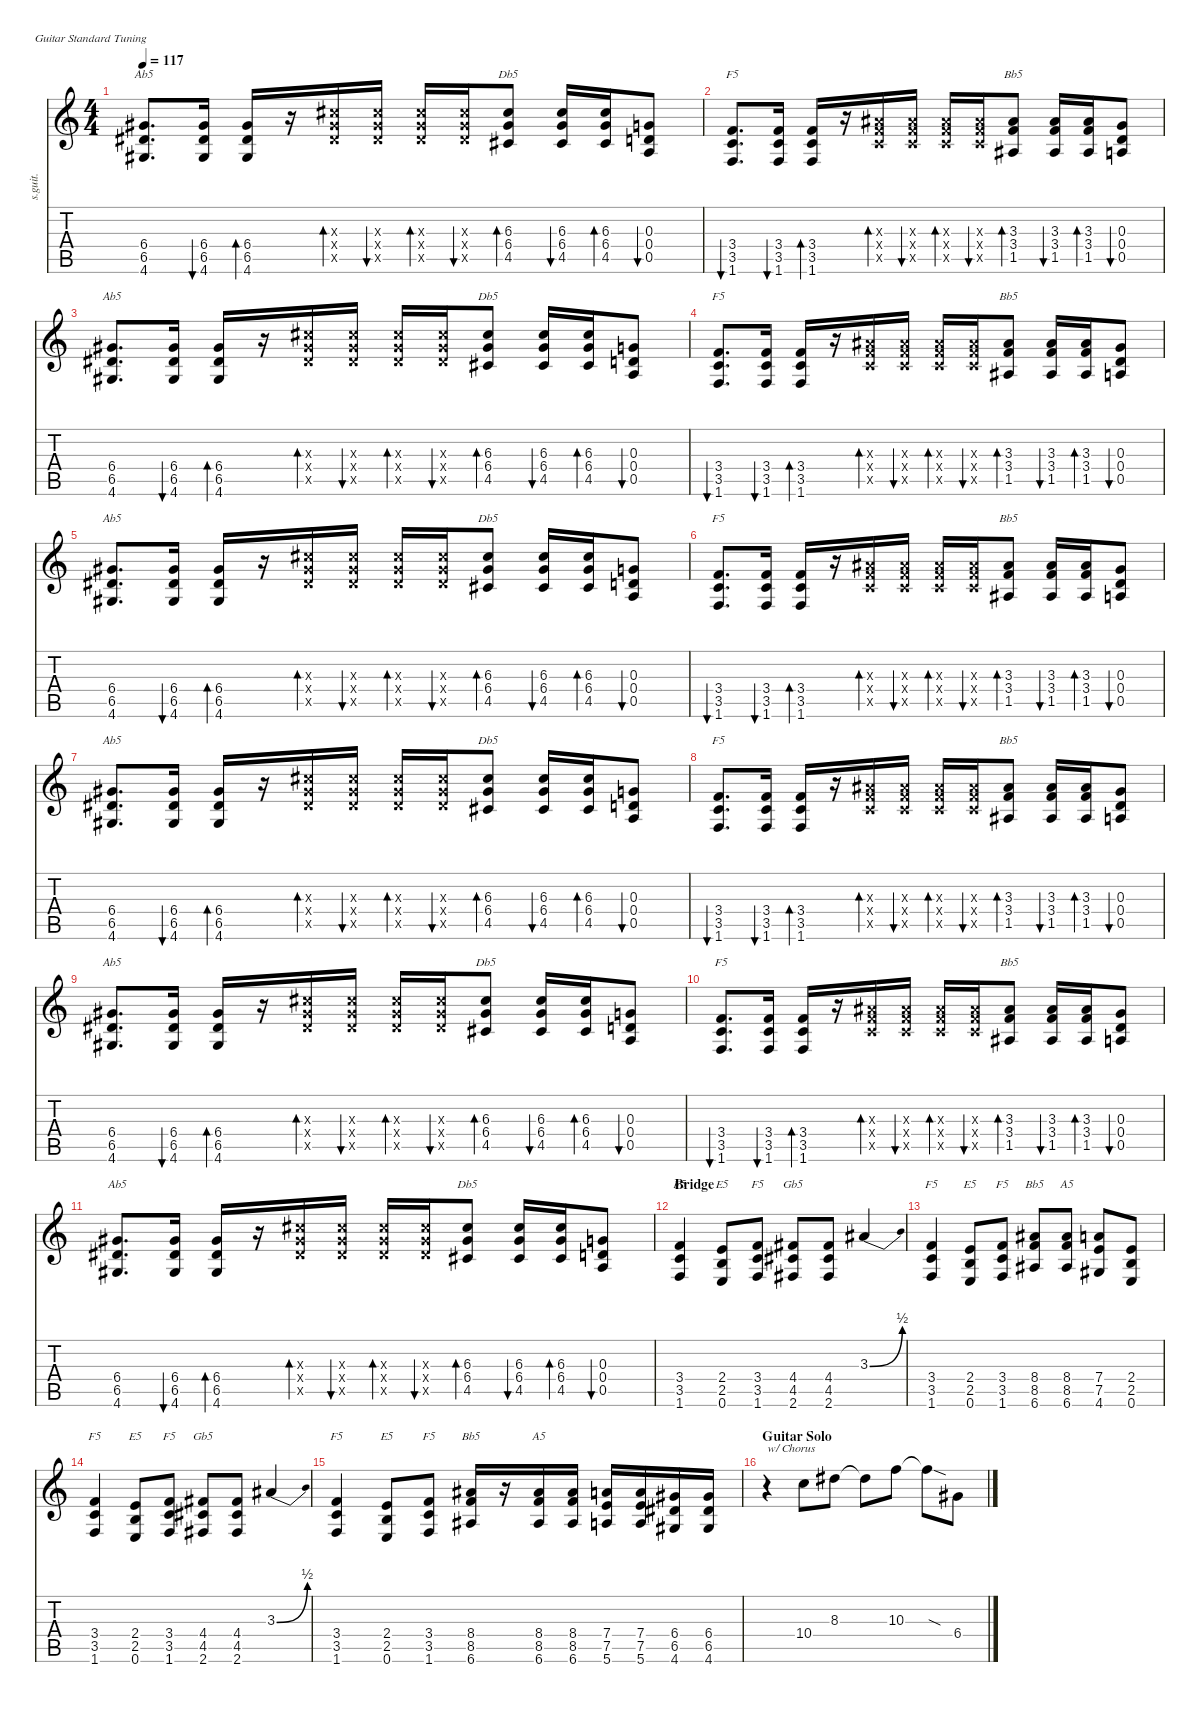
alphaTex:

\defaultSystemsLayout 4
\hideDynamics
\bracketExtendMode nobrackets
\track ("Kurt Cobain" "s.guit.") {instrument distortionguitar}
\staff {score tabs}
\tuning (E4 B3 G3 D3 A2 E2)
\chord ("Db5" 3 1 2 2 0 x) {showdiagram false}
\chord ("F5" 3 1 2 2 0 x) {showdiagram false}
\chord ("Bb5" 3 1 2 2 0 x) {showdiagram false}
\chord ("Ab5" 3 1 2 2 0 x) {showdiagram false}
\chord ("E5" 3 1 2 2 0 x) {showdiagram false}
\chord ("Gb5" 3 1 2 2 0 x) {showdiagram false}
\chord ("A5" 3 1 2 2 0 x) {showdiagram false}
\ts (4 4)
\tempo 117
\clef g2
\ks c
(6.4{acc #} 6.5{acc #} 4.6{acc #}).8{d ch "Ab5" lyrics (0 "") lyrics (1 "") lyrics (2 "") lyrics (3 "") lyrics (4 "") dy f} (6.4{acc #} 6.5{acc #} 4.6{acc #}).16{bu 30 lyrics (0 "") lyrics (1 "") lyrics (2 "") lyrics (3 "") lyrics (4 "")} (6.4{acc #} 6.5{acc #} 4.6{acc #}).16{bd 30 lyrics (0 "") lyrics (1 "") lyrics (2 "") lyrics (3 "") lyrics (4 "")} r.16 (6.3{x acc #} 6.4{x acc #} 6.5{x acc #}).16{bd 30 lyrics (0 "") lyrics (1 "") lyrics (2 "") lyrics (3 "") lyrics (4 "")} (6.3{x acc #} 6.4{x acc #} 6.5{x acc #}).16{bu 30 lyrics (0 "") lyrics (1 "") lyrics (2 "") lyrics (3 "") lyrics (4 "")} (6.3{x acc #} 6.4{x acc #} 6.5{x acc #}).16{bd 30 lyrics (0 "") lyrics (1 "") lyrics (2 "") lyrics (3 "") lyrics (4 "")} (6.3{x acc #} 6.4{x acc #} 6.5{x acc #}).16{bu 30 lyrics (0 "") lyrics (1 "") lyrics (2 "") lyrics (3 "") lyrics (4 "")} (6.3{acc #} 6.4{acc #} 4.5{acc #}).8{bd 30 ch "Db5" lyrics (0 "") lyrics (1 "") lyrics (2 "") lyrics (3 "") lyrics (4 "")} (6.3{acc #} 6.4{acc #} 4.5{acc #}).16{bu 30 lyrics (0 "") lyrics (1 "") lyrics (2 "") lyrics (3 "") lyrics (4 "")} (6.3{acc #} 6.4{acc #} 4.5{acc #}).16{bd 30 lyrics (0 "") lyrics (1 "") lyrics (2 "") lyrics (3 "") lyrics (4 "")} (0.3 0.4 0.5).8{bu 30 lyrics (0 "") lyrics (1 "") lyrics (2 "") lyrics (3 "") lyrics (4 "")} |
(3.4 3.5 1.6).8{d bu 30 ch "F5" lyrics (0 "") lyrics (1 "") lyrics (2 "") lyrics (3 "") lyrics (4 "")} (3.4 3.5 1.6).16{bu 30 lyrics (0 "") lyrics (1 "") lyrics (2 "") lyrics (3 "") lyrics (4 "")} (3.4 3.5 1.6).16{bd 30 lyrics (0 "") lyrics (1 "") lyrics (2 "") lyrics (3 "") lyrics (4 "")} r.16 (3.3{x acc #} 3.4{x} 3.5{x}).16{bd 30 lyrics (0 "") lyrics (1 "") lyrics (2 "") lyrics (3 "") lyrics (4 "")} (3.3{x acc #} 3.4{x} 3.5{x}).16{bu 30 lyrics (0 "") lyrics (1 "") lyrics (2 "") lyrics (3 "") lyrics (4 "")} (3.3{x acc #} 3.4{x} 3.5{x}).16{bd 30 lyrics (0 "") lyrics (1 "") lyrics (2 "") lyrics (3 "") lyrics (4 "")} (3.3{x acc #} 3.4{x} 3.5{x}).16{bu 30 lyrics (0 "") lyrics (1 "") lyrics (2 "") lyrics (3 "") lyrics (4 "")} (3.3{acc #} 3.4 1.5{acc #}).8{bd 30 ch "Bb5" lyrics (0 "") lyrics (1 "") lyrics (2 "") lyrics (3 "") lyrics (4 "")} (3.3{acc #} 3.4 1.5{acc #}).16{bu 30 lyrics (0 "") lyrics (1 "") lyrics (2 "") lyrics (3 "") lyrics (4 "")} (3.3{acc #} 3.4 1.5{acc #}).16{bd 30 lyrics (0 "") lyrics (1 "") lyrics (2 "") lyrics (3 "") lyrics (4 "")} (0.3 0.4 0.5).8{bu 30 lyrics (0 "") lyrics (1 "") lyrics (2 "") lyrics (3 "") lyrics (4 "")} |
(6.4{acc #} 6.5{acc #} 4.6{acc #}).8{d ch "Ab5" lyrics (0 "") lyrics (1 "") lyrics (2 "") lyrics (3 "") lyrics (4 "")} (6.4{acc #} 6.5{acc #} 4.6{acc #}).16{bu 30 lyrics (0 "") lyrics (1 "") lyrics (2 "") lyrics (3 "") lyrics (4 "")} (6.4{acc #} 6.5{acc #} 4.6{acc #}).16{bd 30 lyrics (0 "") lyrics (1 "") lyrics (2 "") lyrics (3 "") lyrics (4 "")} r.16 (6.3{x acc #} 6.4{x acc #} 6.5{x acc #}).16{bd 30 lyrics (0 "") lyrics (1 "") lyrics (2 "") lyrics (3 "") lyrics (4 "")} (6.3{x acc #} 6.4{x acc #} 6.5{x acc #}).16{bu 30 lyrics (0 "") lyrics (1 "") lyrics (2 "") lyrics (3 "") lyrics (4 "")} (6.3{x acc #} 6.4{x acc #} 6.5{x acc #}).16{bd 30 lyrics (0 "") lyrics (1 "") lyrics (2 "") lyrics (3 "") lyrics (4 "")} (6.3{x acc #} 6.4{x acc #} 6.5{x acc #}).16{bu 30 lyrics (0 "") lyrics (1 "") lyrics (2 "") lyrics (3 "") lyrics (4 "")} (6.3{acc #} 6.4{acc #} 4.5{acc #}).8{bd 30 ch "Db5" lyrics (0 "") lyrics (1 "") lyrics (2 "") lyrics (3 "") lyrics (4 "")} (6.3{acc #} 6.4{acc #} 4.5{acc #}).16{bu 30 lyrics (0 "") lyrics (1 "") lyrics (2 "") lyrics (3 "") lyrics (4 "")} (6.3{acc #} 6.4{acc #} 4.5{acc #}).16{bd 30 lyrics (0 "") lyrics (1 "") lyrics (2 "") lyrics (3 "") lyrics (4 "")} (0.3 0.4 0.5).8{bu 30 lyrics (0 "") lyrics (1 "") lyrics (2 "") lyrics (3 "") lyrics (4 "")} |
(3.4 3.5 1.6).8{d bu 30 ch "F5" lyrics (0 "") lyrics (1 "") lyrics (2 "") lyrics (3 "") lyrics (4 "")} (3.4 3.5 1.6).16{bu 30 lyrics (0 "") lyrics (1 "") lyrics (2 "") lyrics (3 "") lyrics (4 "")} (3.4 3.5 1.6).16{bd 30 lyrics (0 "") lyrics (1 "") lyrics (2 "") lyrics (3 "") lyrics (4 "")} r.16 (3.3{x acc #} 3.4{x} 3.5{x}).16{bd 30 lyrics (0 "") lyrics (1 "") lyrics (2 "") lyrics (3 "") lyrics (4 "")} (3.3{x acc #} 3.4{x} 3.5{x}).16{bu 30 lyrics (0 "") lyrics (1 "") lyrics (2 "") lyrics (3 "") lyrics (4 "")} (3.3{x acc #} 3.4{x} 3.5{x}).16{bd 30 lyrics (0 "") lyrics (1 "") lyrics (2 "") lyrics (3 "") lyrics (4 "")} (3.3{x acc #} 3.4{x} 3.5{x}).16{bu 30 lyrics (0 "") lyrics (1 "") lyrics (2 "") lyrics (3 "") lyrics (4 "")} (3.3{acc #} 3.4 1.5{acc #}).8{bd 30 ch "Bb5" lyrics (0 "") lyrics (1 "") lyrics (2 "") lyrics (3 "") lyrics (4 "")} (3.3{acc #} 3.4 1.5{acc #}).16{bu 30 lyrics (0 "") lyrics (1 "") lyrics (2 "") lyrics (3 "") lyrics (4 "")} (3.3{acc #} 3.4 1.5{acc #}).16{bd 30 lyrics (0 "") lyrics (1 "") lyrics (2 "") lyrics (3 "") lyrics (4 "")} (0.3 0.4 0.5).8{bu 30 lyrics (0 "") lyrics (1 "") lyrics (2 "") lyrics (3 "") lyrics (4 "")} |
(6.4{acc #} 6.5{acc #} 4.6{acc #}).8{d ch "Ab5" lyrics (0 "") lyrics (1 "") lyrics (2 "") lyrics (3 "") lyrics (4 "")} (6.4{acc #} 6.5{acc #} 4.6{acc #}).16{bu 30 lyrics (0 "") lyrics (1 "") lyrics (2 "") lyrics (3 "") lyrics (4 "")} (6.4{acc #} 6.5{acc #} 4.6{acc #}).16{bd 30 lyrics (0 "") lyrics (1 "") lyrics (2 "") lyrics (3 "") lyrics (4 "")} r.16 (6.3{x acc #} 6.4{x acc #} 6.5{x acc #}).16{bd 30 lyrics (0 "") lyrics (1 "") lyrics (2 "") lyrics (3 "") lyrics (4 "")} (6.3{x acc #} 6.4{x acc #} 6.5{x acc #}).16{bu 30 lyrics (0 "") lyrics (1 "") lyrics (2 "") lyrics (3 "") lyrics (4 "")} (6.3{x acc #} 6.4{x acc #} 6.5{x acc #}).16{bd 30 lyrics (0 "") lyrics (1 "") lyrics (2 "") lyrics (3 "") lyrics (4 "")} (6.3{x acc #} 6.4{x acc #} 6.5{x acc #}).16{bu 30 lyrics (0 "") lyrics (1 "") lyrics (2 "") lyrics (3 "") lyrics (4 "")} (6.3{acc #} 6.4{acc #} 4.5{acc #}).8{bd 30 ch "Db5" lyrics (0 "") lyrics (1 "") lyrics (2 "") lyrics (3 "") lyrics (4 "")} (6.3{acc #} 6.4{acc #} 4.5{acc #}).16{bu 30 lyrics (0 "") lyrics (1 "") lyrics (2 "") lyrics (3 "") lyrics (4 "")} (6.3{acc #} 6.4{acc #} 4.5{acc #}).16{bd 30 lyrics (0 "") lyrics (1 "") lyrics (2 "") lyrics (3 "") lyrics (4 "")} (0.3 0.4 0.5).8{bu 30 lyrics (0 "") lyrics (1 "") lyrics (2 "") lyrics (3 "") lyrics (4 "")} |
(3.4 3.5 1.6).8{d bu 30 ch "F5" lyrics (0 "") lyrics (1 "") lyrics (2 "") lyrics (3 "") lyrics (4 "")} (3.4 3.5 1.6).16{bu 30 lyrics (0 "") lyrics (1 "") lyrics (2 "") lyrics (3 "") lyrics (4 "")} (3.4 3.5 1.6).16{bd 30 lyrics (0 "") lyrics (1 "") lyrics (2 "") lyrics (3 "") lyrics (4 "")} r.16 (3.3{x acc #} 3.4{x} 3.5{x}).16{bd 30 lyrics (0 "") lyrics (1 "") lyrics (2 "") lyrics (3 "") lyrics (4 "")} (3.3{x acc #} 3.4{x} 3.5{x}).16{bu 30 lyrics (0 "") lyrics (1 "") lyrics (2 "") lyrics (3 "") lyrics (4 "")} (3.3{x acc #} 3.4{x} 3.5{x}).16{bd 30 lyrics (0 "") lyrics (1 "") lyrics (2 "") lyrics (3 "") lyrics (4 "")} (3.3{x acc #} 3.4{x} 3.5{x}).16{bu 30 lyrics (0 "") lyrics (1 "") lyrics (2 "") lyrics (3 "") lyrics (4 "")} (3.3{acc #} 3.4 1.5{acc #}).8{bd 30 ch "Bb5" lyrics (0 "") lyrics (1 "") lyrics (2 "") lyrics (3 "") lyrics (4 "")} (3.3{acc #} 3.4 1.5{acc #}).16{bu 30 lyrics (0 "") lyrics (1 "") lyrics (2 "") lyrics (3 "") lyrics (4 "")} (3.3{acc #} 3.4 1.5{acc #}).16{bd 30 lyrics (0 "") lyrics (1 "") lyrics (2 "") lyrics (3 "") lyrics (4 "")} (0.3 0.4 0.5).8{bu 30 lyrics (0 "") lyrics (1 "") lyrics (2 "") lyrics (3 "") lyrics (4 "")} |
(6.4{acc #} 6.5{acc #} 4.6{acc #}).8{d ch "Ab5" lyrics (0 "") lyrics (1 "") lyrics (2 "") lyrics (3 "") lyrics (4 "")} (6.4{acc #} 6.5{acc #} 4.6{acc #}).16{bu 30 lyrics (0 "") lyrics (1 "") lyrics (2 "") lyrics (3 "") lyrics (4 "")} (6.4{acc #} 6.5{acc #} 4.6{acc #}).16{bd 30 lyrics (0 "") lyrics (1 "") lyrics (2 "") lyrics (3 "") lyrics (4 "")} r.16 (6.3{x acc #} 6.4{x acc #} 6.5{x acc #}).16{bd 30 lyrics (0 "") lyrics (1 "") lyrics (2 "") lyrics (3 "") lyrics (4 "")} (6.3{x acc #} 6.4{x acc #} 6.5{x acc #}).16{bu 30 lyrics (0 "") lyrics (1 "") lyrics (2 "") lyrics (3 "") lyrics (4 "")} (6.3{x acc #} 6.4{x acc #} 6.5{x acc #}).16{bd 30 lyrics (0 "") lyrics (1 "") lyrics (2 "") lyrics (3 "") lyrics (4 "")} (6.3{x acc #} 6.4{x acc #} 6.5{x acc #}).16{bu 30 lyrics (0 "") lyrics (1 "") lyrics (2 "") lyrics (3 "") lyrics (4 "")} (6.3{acc #} 6.4{acc #} 4.5{acc #}).8{bd 30 ch "Db5" lyrics (0 "") lyrics (1 "") lyrics (2 "") lyrics (3 "") lyrics (4 "")} (6.3{acc #} 6.4{acc #} 4.5{acc #}).16{bu 30 lyrics (0 "") lyrics (1 "") lyrics (2 "") lyrics (3 "") lyrics (4 "")} (6.3{acc #} 6.4{acc #} 4.5{acc #}).16{bd 30 lyrics (0 "") lyrics (1 "") lyrics (2 "") lyrics (3 "") lyrics (4 "")} (0.3 0.4 0.5).8{bu 30 lyrics (0 "") lyrics (1 "") lyrics (2 "") lyrics (3 "") lyrics (4 "")} |
(3.4 3.5 1.6).8{d bu 30 ch "F5" lyrics (0 "") lyrics (1 "") lyrics (2 "") lyrics (3 "") lyrics (4 "")} (3.4 3.5 1.6).16{bu 30 lyrics (0 "") lyrics (1 "") lyrics (2 "") lyrics (3 "") lyrics (4 "")} (3.4 3.5 1.6).16{bd 30 lyrics (0 "") lyrics (1 "") lyrics (2 "") lyrics (3 "") lyrics (4 "")} r.16 (3.3{x acc #} 3.4{x} 3.5{x}).16{bd 30 lyrics (0 "") lyrics (1 "") lyrics (2 "") lyrics (3 "") lyrics (4 "")} (3.3{x acc #} 3.4{x} 3.5{x}).16{bu 30 lyrics (0 "") lyrics (1 "") lyrics (2 "") lyrics (3 "") lyrics (4 "")} (3.3{x acc #} 3.4{x} 3.5{x}).16{bd 30 lyrics (0 "") lyrics (1 "") lyrics (2 "") lyrics (3 "") lyrics (4 "")} (3.3{x acc #} 3.4{x} 3.5{x}).16{bu 30 lyrics (0 "") lyrics (1 "") lyrics (2 "") lyrics (3 "") lyrics (4 "")} (3.3{acc #} 3.4 1.5{acc #}).8{bd 30 ch "Bb5" lyrics (0 "") lyrics (1 "") lyrics (2 "") lyrics (3 "") lyrics (4 "")} (3.3{acc #} 3.4 1.5{acc #}).16{bu 30 lyrics (0 "") lyrics (1 "") lyrics (2 "") lyrics (3 "") lyrics (4 "")} (3.3{acc #} 3.4 1.5{acc #}).16{bd 30 lyrics (0 "") lyrics (1 "") lyrics (2 "") lyrics (3 "") lyrics (4 "")} (0.3 0.4 0.5).8{bu 30 lyrics (0 "") lyrics (1 "") lyrics (2 "") lyrics (3 "") lyrics (4 "")} |
(6.4{acc #} 6.5{acc #} 4.6{acc #}).8{d ch "Ab5" lyrics (0 "") lyrics (1 "") lyrics (2 "") lyrics (3 "") lyrics (4 "")} (6.4{acc #} 6.5{acc #} 4.6{acc #}).16{bu 30 lyrics (0 "") lyrics (1 "") lyrics (2 "") lyrics (3 "") lyrics (4 "")} (6.4{acc #} 6.5{acc #} 4.6{acc #}).16{bd 30 lyrics (0 "") lyrics (1 "") lyrics (2 "") lyrics (3 "") lyrics (4 "")} r.16 (6.3{x acc #} 6.4{x acc #} 6.5{x acc #}).16{bd 30 lyrics (0 "") lyrics (1 "") lyrics (2 "") lyrics (3 "") lyrics (4 "")} (6.3{x acc #} 6.4{x acc #} 6.5{x acc #}).16{bu 30 lyrics (0 "") lyrics (1 "") lyrics (2 "") lyrics (3 "") lyrics (4 "")} (6.3{x acc #} 6.4{x acc #} 6.5{x acc #}).16{bd 30 lyrics (0 "") lyrics (1 "") lyrics (2 "") lyrics (3 "") lyrics (4 "")} (6.3{x acc #} 6.4{x acc #} 6.5{x acc #}).16{bu 30 lyrics (0 "") lyrics (1 "") lyrics (2 "") lyrics (3 "") lyrics (4 "")} (6.3{acc #} 6.4{acc #} 4.5{acc #}).8{bd 30 ch "Db5" lyrics (0 "") lyrics (1 "") lyrics (2 "") lyrics (3 "") lyrics (4 "")} (6.3{acc #} 6.4{acc #} 4.5{acc #}).16{bu 30 lyrics (0 "") lyrics (1 "") lyrics (2 "") lyrics (3 "") lyrics (4 "")} (6.3{acc #} 6.4{acc #} 4.5{acc #}).16{bd 30 lyrics (0 "") lyrics (1 "") lyrics (2 "") lyrics (3 "") lyrics (4 "")} (0.3 0.4 0.5).8{bu 30 lyrics (0 "") lyrics (1 "") lyrics (2 "") lyrics (3 "") lyrics (4 "")} |
(3.4 3.5 1.6).8{d bu 30 ch "F5" lyrics (0 "") lyrics (1 "") lyrics (2 "") lyrics (3 "") lyrics (4 "")} (3.4 3.5 1.6).16{bu 30 lyrics (0 "") lyrics (1 "") lyrics (2 "") lyrics (3 "") lyrics (4 "")} (3.4 3.5 1.6).16{bd 30 lyrics (0 "") lyrics (1 "") lyrics (2 "") lyrics (3 "") lyrics (4 "")} r.16 (3.3{x acc #} 3.4{x} 3.5{x}).16{bd 30 lyrics (0 "") lyrics (1 "") lyrics (2 "") lyrics (3 "") lyrics (4 "")} (3.3{x acc #} 3.4{x} 3.5{x}).16{bu 30 lyrics (0 "") lyrics (1 "") lyrics (2 "") lyrics (3 "") lyrics (4 "")} (3.3{x acc #} 3.4{x} 3.5{x}).16{bd 30 lyrics (0 "") lyrics (1 "") lyrics (2 "") lyrics (3 "") lyrics (4 "")} (3.3{x acc #} 3.4{x} 3.5{x}).16{bu 30 lyrics (0 "") lyrics (1 "") lyrics (2 "") lyrics (3 "") lyrics (4 "")} (3.3{acc #} 3.4 1.5{acc #}).8{bd 30 ch "Bb5" lyrics (0 "") lyrics (1 "") lyrics (2 "") lyrics (3 "") lyrics (4 "")} (3.3{acc #} 3.4 1.5{acc #}).16{bu 30 lyrics (0 "") lyrics (1 "") lyrics (2 "") lyrics (3 "") lyrics (4 "")} (3.3{acc #} 3.4 1.5{acc #}).16{bd 30 lyrics (0 "") lyrics (1 "") lyrics (2 "") lyrics (3 "") lyrics (4 "")} (0.3 0.4 0.5).8{bu 30 lyrics (0 "") lyrics (1 "") lyrics (2 "") lyrics (3 "") lyrics (4 "")} |
(6.4{acc #} 6.5{acc #} 4.6{acc #}).8{d ch "Ab5" lyrics (0 "") lyrics (1 "") lyrics (2 "") lyrics (3 "") lyrics (4 "")} (6.4{acc #} 6.5{acc #} 4.6{acc #}).16{bu 30 lyrics (0 "") lyrics (1 "") lyrics (2 "") lyrics (3 "") lyrics (4 "")} (6.4{acc #} 6.5{acc #} 4.6{acc #}).16{bd 30 lyrics (0 "") lyrics (1 "") lyrics (2 "") lyrics (3 "") lyrics (4 "")} r.16 (6.3{x acc #} 6.4{x acc #} 6.5{x acc #}).16{bd 30 lyrics (0 "") lyrics (1 "") lyrics (2 "") lyrics (3 "") lyrics (4 "")} (6.3{x acc #} 6.4{x acc #} 6.5{x acc #}).16{bu 30 lyrics (0 "") lyrics (1 "") lyrics (2 "") lyrics (3 "") lyrics (4 "")} (6.3{x acc #} 6.4{x acc #} 6.5{x acc #}).16{bd 30 lyrics (0 "") lyrics (1 "") lyrics (2 "") lyrics (3 "") lyrics (4 "")} (6.3{x acc #} 6.4{x acc #} 6.5{x acc #}).16{bu 30 lyrics (0 "") lyrics (1 "") lyrics (2 "") lyrics (3 "") lyrics (4 "")} (6.3{acc #} 6.4{acc #} 4.5{acc #}).8{bd 30 ch "Db5" lyrics (0 "") lyrics (1 "") lyrics (2 "") lyrics (3 "") lyrics (4 "")} (6.3{acc #} 6.4{acc #} 4.5{acc #}).16{bu 30 lyrics (0 "") lyrics (1 "") lyrics (2 "") lyrics (3 "") lyrics (4 "")} (6.3{acc #} 6.4{acc #} 4.5{acc #}).16{bd 30 lyrics (0 "") lyrics (1 "") lyrics (2 "") lyrics (3 "") lyrics (4 "")} (0.3 0.4 0.5).8{bu 30 lyrics (0 "") lyrics (1 "") lyrics (2 "") lyrics (3 "") lyrics (4 "")} |
\section ("" "Bridge")
(3.4 3.5 1.6).4{ch "F5" lyrics (0 "") lyrics (1 "") lyrics (2 "") lyrics (3 "") lyrics (4 "")} (2.4 2.5 0.6).8{ch "E5" lyrics (0 "") lyrics (1 "") lyrics (2 "") lyrics (3 "") lyrics (4 "")} (3.4 3.5 1.6).8{ch "F5" lyrics (0 "") lyrics (1 "") lyrics (2 "") lyrics (3 "") lyrics (4 "")} (4.4{acc #} 4.5{acc #} 2.6{acc #}).8{ch "Gb5" lyrics (0 "") lyrics (1 "") lyrics (2 "") lyrics (3 "") lyrics (4 "")} (4.4{acc #} 4.5{acc #} 2.6{acc #}).8{lyrics (0 "") lyrics (1 "") lyrics (2 "") lyrics (3 "") lyrics (4 "")} 3.3{be (bend 0 0 15 2) acc #}.4{lyrics (0 "") lyrics (1 "") lyrics (2 "") lyrics (3 "") lyrics (4 "")} |
(3.4 3.5 1.6).4{ch "F5" lyrics (0 "") lyrics (1 "") lyrics (2 "") lyrics (3 "") lyrics (4 "")} (2.4 2.5 0.6).8{ch "E5" lyrics (0 "") lyrics (1 "") lyrics (2 "") lyrics (3 "") lyrics (4 "")} (3.4 3.5 1.6).8{ch "F5" lyrics (0 "") lyrics (1 "") lyrics (2 "") lyrics (3 "") lyrics (4 "")} (8.4{acc #} 8.5 6.6{acc #}).8{ch "Bb5" lyrics (0 "") lyrics (1 "") lyrics (2 "") lyrics (3 "") lyrics (4 "")} (8.4{acc #} 8.5 6.6{acc #}).8{ch "A5" lyrics (0 "") lyrics (1 "") lyrics (2 "") lyrics (3 "") lyrics (4 "")} (7.4 7.5 4.6{acc #}).8{lyrics (0 "") lyrics (1 "") lyrics (2 "") lyrics (3 "") lyrics (4 "")} (2.4 2.5 0.6).8{lyrics (0 "") lyrics (1 "") lyrics (2 "") lyrics (3 "") lyrics (4 "")} |
(3.4 3.5 1.6).4{ch "F5" lyrics (0 "") lyrics (1 "") lyrics (2 "") lyrics (3 "") lyrics (4 "")} (2.4 2.5 0.6).8{ch "E5" lyrics (0 "") lyrics (1 "") lyrics (2 "") lyrics (3 "") lyrics (4 "")} (3.4 3.5 1.6).8{ch "F5" lyrics (0 "") lyrics (1 "") lyrics (2 "") lyrics (3 "") lyrics (4 "")} (4.4{acc #} 4.5{acc #} 2.6{acc #}).8{ch "Gb5" lyrics (0 "") lyrics (1 "") lyrics (2 "") lyrics (3 "") lyrics (4 "")} (4.4{acc #} 4.5{acc #} 2.6{acc #}).8{lyrics (0 "") lyrics (1 "") lyrics (2 "") lyrics (3 "") lyrics (4 "")} 3.3{be (bend 0 0 15 2) acc #}.4{lyrics (0 "") lyrics (1 "") lyrics (2 "") lyrics (3 "") lyrics (4 "")} |
(3.4 3.5 1.6).4{ch "F5" lyrics (0 "") lyrics (1 "") lyrics (2 "") lyrics (3 "") lyrics (4 "")} (2.4 2.5 0.6).8{ch "E5" lyrics (0 "") lyrics (1 "") lyrics (2 "") lyrics (3 "") lyrics (4 "")} (3.4 3.5 1.6).8{ch "F5" lyrics (0 "") lyrics (1 "") lyrics (2 "") lyrics (3 "") lyrics (4 "")} (8.4{acc #} 8.5 6.6{acc #}).16{ch "Bb5" lyrics (0 "") lyrics (1 "") lyrics (2 "") lyrics (3 "") lyrics (4 "")} r.16 (8.4{acc #} 8.5 6.6{acc #}).16{ch "A5" lyrics (0 "") lyrics (1 "") lyrics (2 "") lyrics (3 "") lyrics (4 "")} (8.4{acc #} 8.5 6.6{acc #}).16{lyrics (0 "") lyrics (1 "") lyrics (2 "") lyrics (3 "") lyrics (4 "")} (7.4 7.5 5.6).16{lyrics (0 "") lyrics (1 "") lyrics (2 "") lyrics (3 "") lyrics (4 "")} (7.4 7.5 5.6).16{lyrics (0 "") lyrics (1 "") lyrics (2 "") lyrics (3 "") lyrics (4 "")} (6.4{acc #} 6.5{acc #} 4.6{acc #}).16{lyrics (0 "") lyrics (1 "") lyrics (2 "") lyrics (3 "") lyrics (4 "")} (6.4{acc #} 6.5{acc #} 4.6{acc #}).16{lyrics (0 "") lyrics (1 "") lyrics (2 "") lyrics (3 "") lyrics (4 "")} |
\section ("" "Guitar Solo")
r.4{txt "w/ Chorus"} 10.4.8{lyrics (0 "") lyrics (1 "") lyrics (2 "") lyrics (3 "") lyrics (4 "")} 8.3{acc #}.8{lyrics (0 "") lyrics (1 "") lyrics (2 "") lyrics (3 "") lyrics (4 "")} 8.3{t acc #}.8{lyrics (0 "") lyrics (1 "") lyrics (2 "") lyrics (3 "") lyrics (4 "")} 10.3.8{lyrics (0 "") lyrics (1 "") lyrics (2 "") lyrics (3 "") lyrics (4 "")} 10.3{sod t}.8{lyrics (0 "") lyrics (1 "") lyrics (2 "") lyrics (3 "") lyrics (4 "")} 6.4{acc #}.8{lyrics (0 "") lyrics (1 "") lyrics (2 "") lyrics (3 "") lyrics (4 "")}
